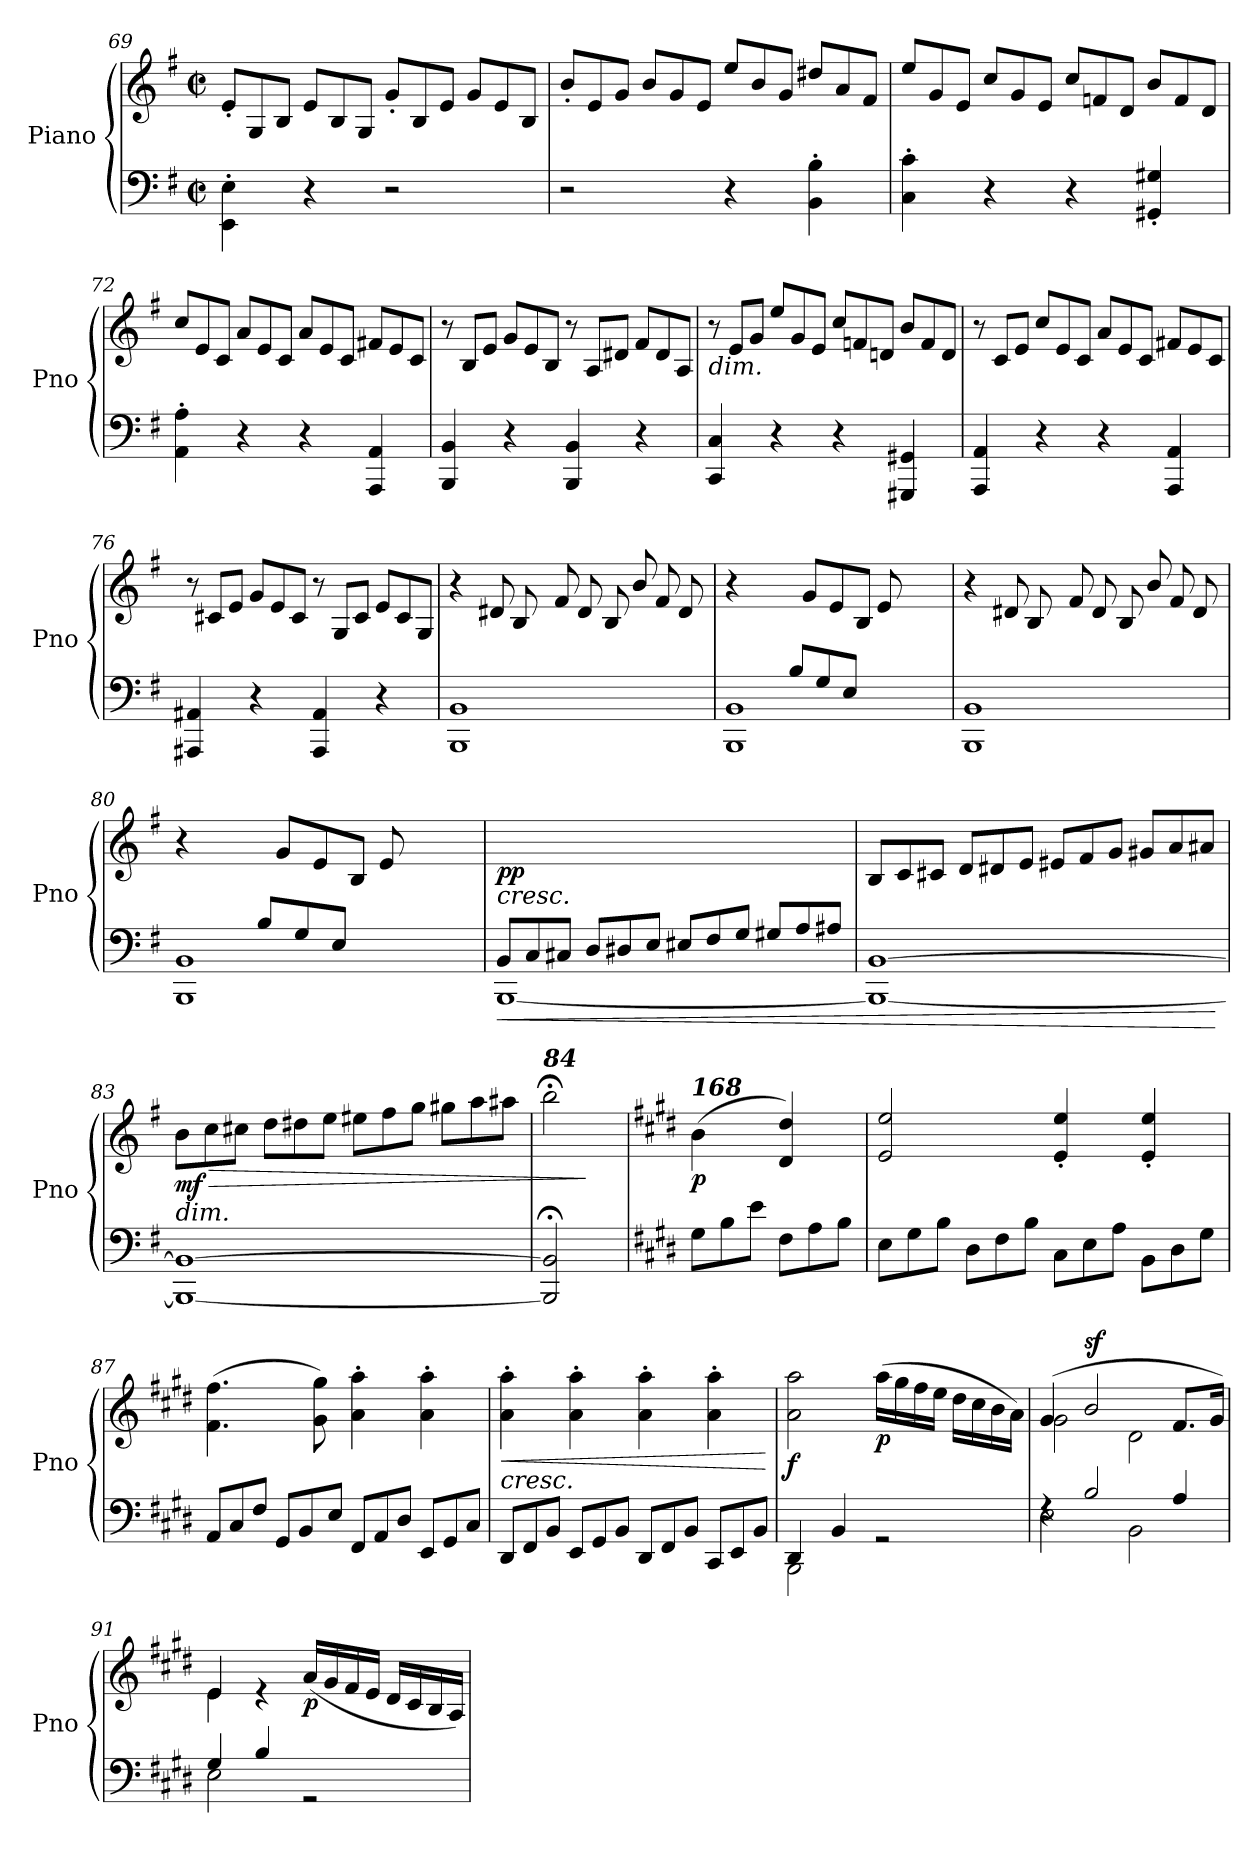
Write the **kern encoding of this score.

**kern	**kern	**dynam
*part1	*part1	*part1
*staff2	*staff1	*staff1/2
*I"Piano	*	*
*I'Pno	*	*
*clefF4	*clefG2	*
*k[f#]	*k[f#]	*
*M4/4	*M4/4	*
*met(c|)	*met(c|)	*
*	*Xtuplet	*
=69	=69	=69
4EE\' 4E\'	12e'/L	.
.	12G/	.
.	12B/J	.
4r	12e/L	.
.	12B/	.
.	12G/J	.
2r	12g'/L	.
.	12B/	.
.	12e/J	.
.	12g/L	.
.	12e/	.
.	12B/J	.
=70	=70	=70
2r	12b'/L	.
.	12e/	.
.	12g/J	.
.	12b/L	.
.	12g/	.
.	12e/J	.
4r	12ee/L	.
.	12b/	.
.	12g/J	.
4BB\' 4B\'	12dd#X/L	.
.	12a/	.
.	12f#/J	.
!!LO:LB:g=z
=71	=71	=71
4C\' 4c\'	12ee/L	.
.	12g/	.
.	12e/J	.
4r	12cc/L	.
.	12g/	.
.	12e/J	.
4r	12cc/L	.
.	12fn/	.
.	12d/J	.
4GG#X/' 4G#X/'	12b/L	.
.	12f/	.
.	12d/J	.
=72	=72	=72
4AA\' 4A\'	12cc/L	.
.	12e/	.
.	12c/J	.
4r	12a/L	.
.	12e/	.
.	12c/J	.
4r	12a/L	.
.	12e/	.
.	12c/J	.
4AAA/ 4AA/	12f#X/L	.
.	12e/	.
.	12c/J	.
=73	=73	=73
4BBB/ 4BB/	12r	.
.	12B/L	.
.	12e/J	.
4r	12g/L	.
.	12e/	.
.	12B/J	.
4BBB/ 4BB/	12r	.
.	12A/L	.
.	12d#X/J	.
4r	12f#/L	.
.	12d#/	.
.	12A/J	.
=74	=74	=74
!	!LO:TX:b:i:t=dim.	!
4CC/ 4C/	12r	.
.	12e/L	.
.	12g/J	.
4r	12ee/L	.
.	12g/	.
.	12e/J	.
4r	12cc/L	.
.	12fn/	.
.	12dn/J	.
4GGG#X/ 4GG#X/	12b/L	.
.	12f/	.
.	12d/J	.
!!LO:PB:g=z
=75	=75	=75
4AAA/ 4AA/	12r	.
.	12c/L	.
.	12e/J	.
4r	12cc/L	.
.	12e/	.
.	12c/J	.
4r	12a/L	.
.	12e/	.
.	12c/J	.
4AAA/ 4AA/	12f#X/L	.
.	12e/	.
.	12c/J	.
=76	=76	=76
4AAA#X/ 4AA#X/	12r	.
.	12c#X/L	.
.	12e/J	.
4r	12g/L	.
.	12e/	.
.	12c#/J	.
4AAA#/ 4AA#/	12r	.
.	12G/L	.
.	12c#/J	.
4r	12e/L	.
.	12c#/	.
.	12G/J	.
=77	=77	=77
*^	*	*
12%5ryy	1BBB 1BB	4r	.
.	.	12d#X/L	.
.	.	12B/	.
12F#/J	.	12ryy	.
2ryy	.	12f#/L	.
.	.	12d#/	.
.	.	12B/J	.
.	.	12b/L	.
.	.	12f#/	.
.	.	12d#/J	.
=78	=78	=78	=78
12%7ryy	1BBB 1BB	4r	.
.	.	12g/L	.
.	.	12e/	.
.	.	12B/J	.
.	.	12e/L	.
12B/	.	12%5ryy	.
12G/J	.	.	.
*Xtuplet	*	*	*
12B/L	.	.	.
12G/	.	.	.
12E/J	.	.	.
!!LO:LB:g=z
=79	=79	=79	=79
12%5ryy	1BBB 1BB	4r	.
.	.	12d#X/L	.
.	.	12B/	.
12F#/J	.	12ryy	.
2ryy	.	12f#/L	.
.	.	12d#/	.
.	.	12B/J	.
.	.	12b/L	.
.	.	12f#/	.
.	.	12d#/J	.
=80	=80	=80	=80
12%7ryy	1BBB 1BB	4r	.
.	.	12g/L	.
.	.	12e/	.
.	.	12B/J	.
.	.	12e/L	.
12B/	.	12%5ryy	.
12G/J	.	.	.
12B/L	.	.	.
12G/	.	.	.
12E/J	.	.	.
=81	=81	=81	=81
!	!	!LO:TX:b:i:t=cresc.	!
!	!	!	!LO:HP:b=2
!	!	!	!LO:DY:n=1:b
12BB/L	[1BBB	1ryy	< pp
12C/	.	.	.
12C#X/J	.	.	.
12D/L	.	.	.
12D#X/	.	.	.
12E/J	.	.	.
12E#X/L	.	.	.
12F#/	.	.	.
12G/J	.	.	.
12G#X/L	.	.	.
12A/	.	.	.
12A#X/J	.	.	.
*v	*v	*	*
=82	=82	=82
1BBB_ [1BB	12B/L	.
.	12c/	.
.	12c#X/J	.
.	12d/L	.
.	12d#X/	.
.	12e/J	.
.	12e#X/L	.
.	12f#/	.
.	12g/J	.
.	12g#X/L	.
.	12a/	.
.	12a#X/J	.
.	.	[
!!LO:LB:g=z
=83	=83	=83
!	!LO:TX:b:i:t=dim.	!
!	!	!LO:HP:b
!	!	!LO:DY:n=1:b
1BBB_ 1BB_	12b\L	> mf
.	12cc\	.
.	12cc#X\J	.
.	12dd\L	.
.	12dd#X\	.
.	12ee\J	.
.	12ee#X\L	.
.	12ff#\	.
.	12gg\J	.
.	12gg#X\L	.
.	12aa\	.
.	12aa#X\J	.
=84	=84	=84
!	!LO:TX:a:Bi:t=84	!
2BBB/];< 2BB/];<	2bb;<\	.
.	.	]
=85	=85	=85
*k[f#c#g#d#]	*k[f#c#g#d#]	*
!	!LO:TX:a:Bi:t=168	!
!	!	!LO:DY:b
12G#\L	(4b\	p
12B\	.	.
12e\J	.	.
12F#\L	4d#/ 4dd#/)	.
12A\	.	.
12B\J	.	.
=86	=86	=86
12E\L	2e/ 2ee/	.
12G#\	.	.
12B\J	.	.
12D#\L	.	.
12F#\	.	.
12B\J	.	.
12C#\L	4e/' 4ee/'	.
12E\	.	.
12A\J	.	.
12BB\L	4e/' 4ee/'	.
12D#\	.	.
12G#\J	.	.
=87	=87	=87
12AA/L	(4.f#\ 4.ff#\	.
12C#/	.	.
12F#/J	.	.
12GG#/L	.	.
12BB/	.	.
.	8g#\ 8gg#\)	.
12E/J	.	.
12FF#/L	4a\' 4aa\'	.
12AA/	.	.
12D#/J	.	.
12EE/L	4a\' 4aa\'	.
12GG#/	.	.
12C#/J	.	.
!!LO:LB:g=z
=88	=88	=88
!	!LO:TX:b:i:t=cresc.	!
!	!	!LO:HP:b
12DD#/L	4a\' 4aa\'	<
12FF#/	.	.
12BB/J	.	.
12EE/L	4a\' 4aa\'	.
12GG#/	.	.
12BB/J	.	.
12DD#/L	4a\' 4aa\'	.
12FF#/	.	.
12BB/J	.	.
12CC#/L	4a\' 4aa\'	.
12EE/	.	.
12BB/J	.	.
.	.	[
=89	=89	=89
*^	*	*
!	!	!	!LO:DY:b
4DD#/	2BBB\	2a\ 2aa\	f
4BB/	.	.	.
!	!	!	!LO:DY:b
2rGG	2ryy	(16aa\LL	p
.	.	16gg#\	.
.	.	16ff#\	.
.	.	16ee\JJ	.
.	.	16dd#\LL	.
.	.	16cc#\	.
.	.	16b\	.
.	.	16a\JJ)	.
=90	=90	=90	=90
*	*	*^	*
4rF	2E\	(>4g#/	2g#\	.
!	!	!	!	!LO:DY:a
2B/	.	2b/	.	sf
.	2BB\	.	2d#\	.
4A/	.	8.f#/L	.	.
.	.	16g#/Jk)	.	.
=91	=91	=91	=91	=91
4G#/	2E\	4e/	4e\	.
4B/	.	4re	2.ryy	.
!	!	!	!	!LO:DY:b
2rGG	2ryy	(16a/LL	.	p
.	.	16g#/	.	.
.	.	16f#/	.	.
.	.	16e/JJ	.	.
.	.	16d#/LL	.	.
.	.	16c#/	.	.
.	.	16B/	.	.
.	.	16A/JJ)	.	.
*v	*v	*	*	*
*	*v	*v	*
=	=	=
*-	*-	*-
